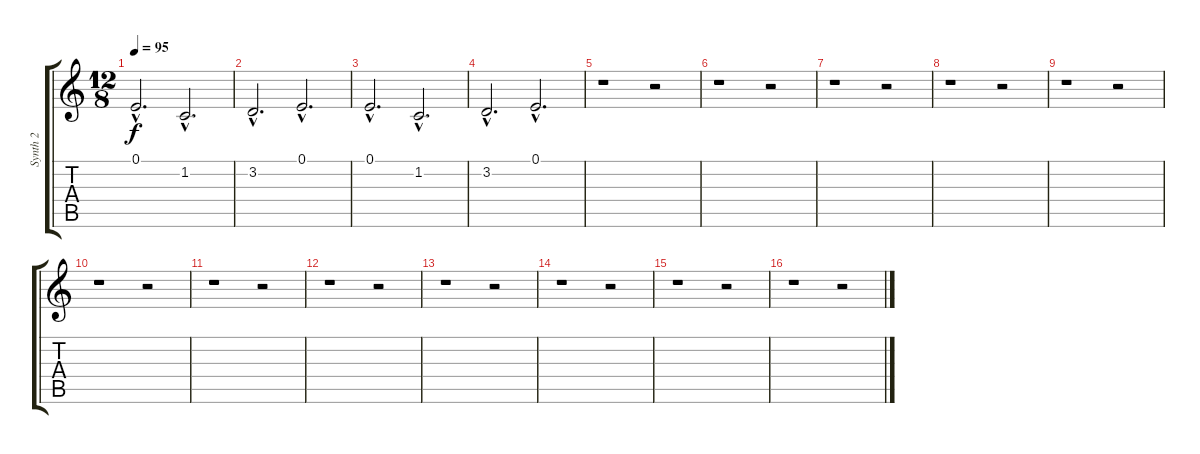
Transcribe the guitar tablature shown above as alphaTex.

\track ("Synth 2" "Synth 2") {instrument synthstrings2}
\staff {score tabs}
\tuning (E4 B3 G3 D3 A2 E2) {hide}
\ts (12 8)
\tempo 95
\clef g2
\ks c
0.1{hac}.2{d dy f} 1.2{hac}.2{d} |
3.2{hac}.2{d} 0.1{hac}.2{d} |
0.1{hac}.2{d} 1.2{hac}.2{d} |
3.2{hac}.2{d} 0.1{hac}.2{d} |
r.1 r.2 |
r.1 r.2 |
r.1 r.2 |
r.1 r.2 |
r.1 r.2 |
r.1 r.2 |
r.1 r.2 |
r.1 r.2 |
r.1 r.2 |
r.1 r.2 |
r.1 r.2 |
r.1 r.2
